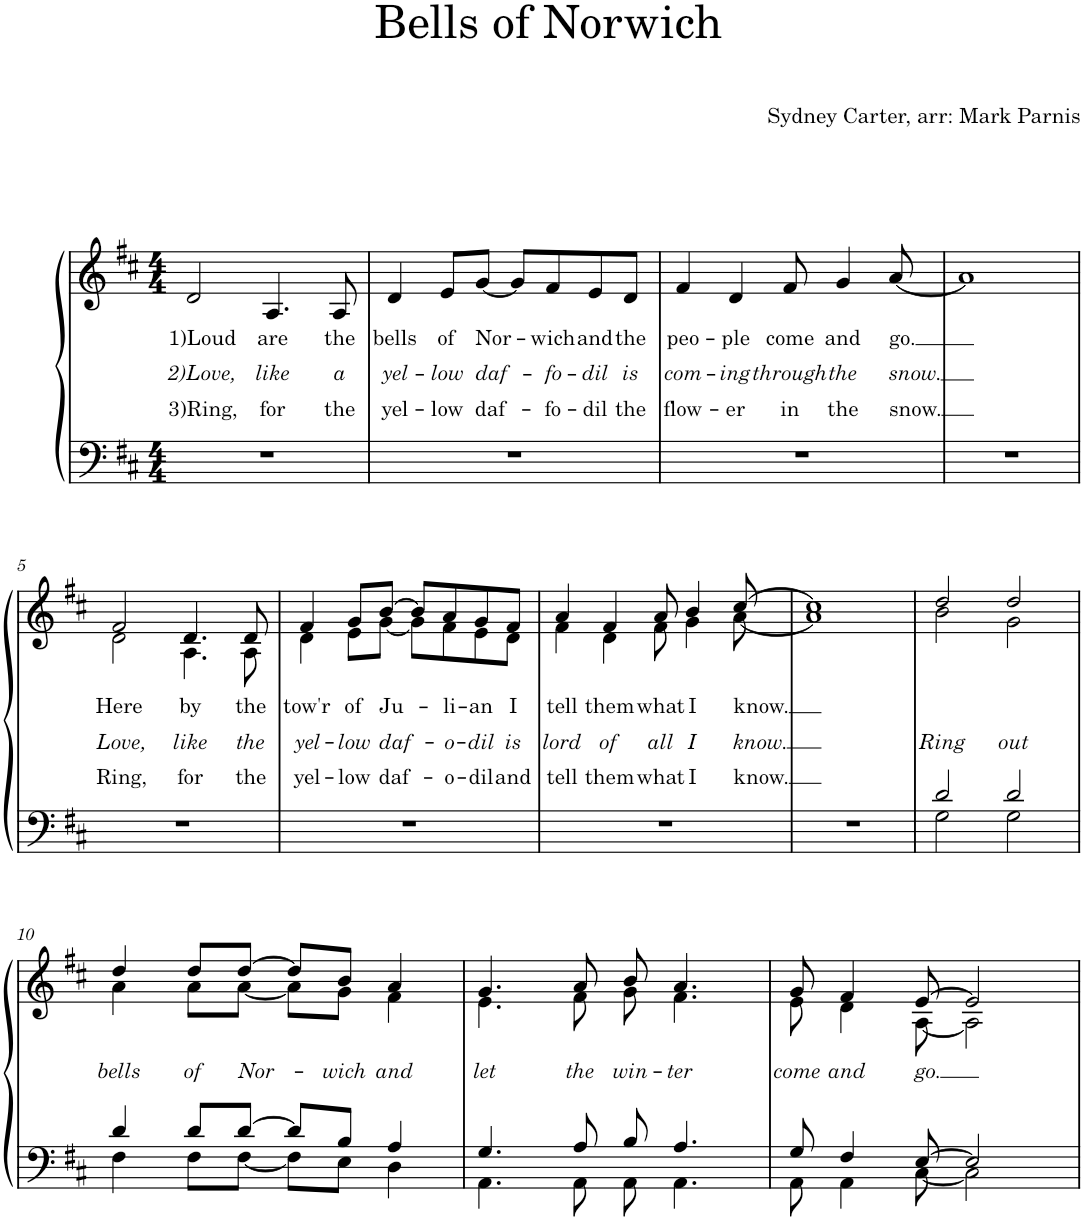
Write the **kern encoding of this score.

**kern	**kern	**text	**text	**text
*part1	*part1	*part1	*part1	*part1
*staff2	*staff1	*staff1	*staff1	*staff1
*I"Piano	*	*	*	*
*I'Pno.	*	*	*	*
*clefF4	*clefG2	*	*	*
*k[f#c#]	*k[f#c#]	*	*	*
*M4/4	*M4/4	*	*	*
=1	=1	=1	=1	=1
!	!	!LO:LY:b	!LO:LY:b	!LO:LY:b
1r	2d/	1)Loud	2)Love,	3)Ring,
!	!	!LO:LY:b	!LO:LY:b	!LO:LY:b
.	4.A/	are	like	for
!	!	!LO:LY:b	!LO:LY:b	!LO:LY:b
.	8A/	the	a	the
=2	=2	=2	=2	=2
!	!	!LO:LY:b	!LO:LY:b	!LO:LY:b
1r	4d/	bells	yel-	yel-
!	!	!LO:LY:b	!LO:LY:b	!LO:LY:b
.	8e/L	of	-low	-low
!	!	!LO:LY:b	!LO:LY:b	!LO:LY:b
.	[8g/J	Nor-	daf-	daf-
.	8g/L]	.	.	.
!	!	!LO:LY:b	!LO:LY:b	!LO:LY:b
.	8f#/	-wich	-fo-	-fo-
!	!	!LO:LY:b	!LO:LY:b	!LO:LY:b
.	8e/	and	-dil	-dil
!	!	!LO:LY:b	!LO:LY:b	!LO:LY:b
.	8d/J	the	is	the
=3	=3	=3	=3	=3
!	!	!LO:LY:b	!LO:LY:b	!LO:LY:b
1r	4f#/	peo-	com-	flow-
!	!	!LO:LY:b	!LO:LY:b	!LO:LY:b
.	4d/	-ple	-ing	-er
!	!	!LO:LY:b	!LO:LY:b	!LO:LY:b
.	8f#/	come	through	in
!	!	!LO:LY:b	!LO:LY:b	!LO:LY:b
.	4g/	and	the	the
!	!	!LO:LY:b	!LO:LY:b	!LO:LY:b
.	[8a/	go.	snow.	snow.
=4	=4	=4	=4	=4
1r	1a]	.	.	.
!!LO:LB:g=z
=5	=5	=5	=5	=5
!	!	!	!LO:LY:b	!LO:LY:b
*	*^	*	*	*
!	!	!	!LO:LY:b	!	!
1r	2f#/	2d\	Here	Love,	Ring,
!	!	!	!	!LO:LY:b	!LO:LY:b
!	!	!	!LO:LY:b	!	!
.	4.d/	4.A\	by	like	for
!	!	!	!	!LO:LY:b	!LO:LY:b
!	!	!	!LO:LY:b	!	!
.	8d/	8A\	the	the	the
=6	=6	=6	=6	=6	=6
!	!	!	!	!LO:LY:b	!LO:LY:b
!	!	!	!LO:LY:b	!	!
1r	4f#/	4d\	tow'r	yel-	yel-
!	!	!	!	!LO:LY:b	!LO:LY:b
!	!	!	!LO:LY:b	!	!
.	8g/L	8e\L	of	-low	-low
!	!	!	!	!LO:LY:b	!LO:LY:b
!	!	!	!LO:LY:b	!	!
.	[8b/J	[8g\J	Ju-	daf-	daf-
.	8b/L]	8g\L]	.	.	.
!	!	!	!	!LO:LY:b	!LO:LY:b
!	!	!	!LO:LY:b	!	!
.	8a/	8f#\	-li-	-o-	-o-
!	!	!	!	!LO:LY:b	!LO:LY:b
!	!	!	!LO:LY:b	!	!
.	8g/	8e\	-an	-dil	-dil
!	!	!	!	!LO:LY:b	!LO:LY:b
!	!	!	!LO:LY:b	!	!
.	8f#/J	8d\J	I	is	and
=7	=7	=7	=7	=7	=7
!	!	!	!	!LO:LY:b	!LO:LY:b
!	!	!	!LO:LY:b	!	!
1r	4a/	4f#\	tell	lord	tell
!	!	!	!	!LO:LY:b	!LO:LY:b
!	!	!	!LO:LY:b	!	!
.	4f#/	4d\	them	of	them
!	!	!	!	!LO:LY:b	!LO:LY:b
!	!	!	!LO:LY:b	!	!
.	8a/	8f#\	what	all	what
!	!	!	!	!LO:LY:b	!LO:LY:b
!	!	!	!LO:LY:b	!	!
.	4b/	4g\	I	I	I
!	!	!	!	!LO:LY:b	!LO:LY:b
!	!	!	!LO:LY:b	!	!
.	[8cc#/	[8a\	know.	know.	know.
=8	=8	=8	=8	=8	=8
1r	1cc#]	1a]	.	.	.
=9	=9	=9	=9	=9	=9
*^	*	*	*	*	*
!	!	!	!	!	!LO:LY:b	!
2d/	2G\	2dd/	2b\	.	Ring	.
!	!	!	!	!	!LO:LY:b	!
2d/	2G\	2dd/	2g\	.	out	.
!!LO:LB:g=z	!!
=10	=10	=10	=10	=10	=10	=10
!	!	!	!	!	!LO:LY:b	!
4d/	4F#\	4dd/	4a\	.	bells	.
!	!	!	!	!	!LO:LY:b	!
8d/L	8F#\L	8dd/L	8a\L	.	of	.
!	!	!	!	!	!LO:LY:b	!
[8d/J	[8F#\J	[8dd/J	[8a\J	.	Nor-	.
8d/L]	8F#\L]	8dd/L]	8a\L]	.	.	.
!	!	!	!	!	!LO:LY:b	!
8B/J	8E\J	8b/J	8g\J	.	-wich	.
!	!	!	!	!	!LO:LY:b	!
4A/	4D\	4a/	4f#\	.	and	.
=11	=11	=11	=11	=11	=11	=11
!	!	!	!	!	!LO:LY:b	!
4.G/	4.AA\	4.g/	4.e\	.	let	.
!	!	!	!	!	!LO:LY:b	!
8A/	8AA\	8a/	8f#\	.	the	.
!	!	!	!	!	!LO:LY:b	!
8B/	8AA\	8b/	8g\	.	win-	.
!	!	!	!	!	!LO:LY:b	!
4.A/	4.AA\	4.a/	4.f#\	.	-ter	.
=12	=12	=12	=12	=12	=12	=12
!	!	!	!	!	!LO:LY:b	!
8G/	8AA\	8g/	8e\	.	come	.
!	!	!	!	!	!LO:LY:b	!
4F#/	4AA\	4f#/	4d\	.	and	.
!	!	!	!	!	!LO:LY:b	!
[8E/	[8C#\	[8e/	[8A\	.	go.	.
2E/]	2C#\]	2e/]	2A\]	.	.	.
*v	*v	*	*	*	*	*
*	*v	*v	*	*	*
=	=	=	=	=
*-	*-	*-	*-	*-
